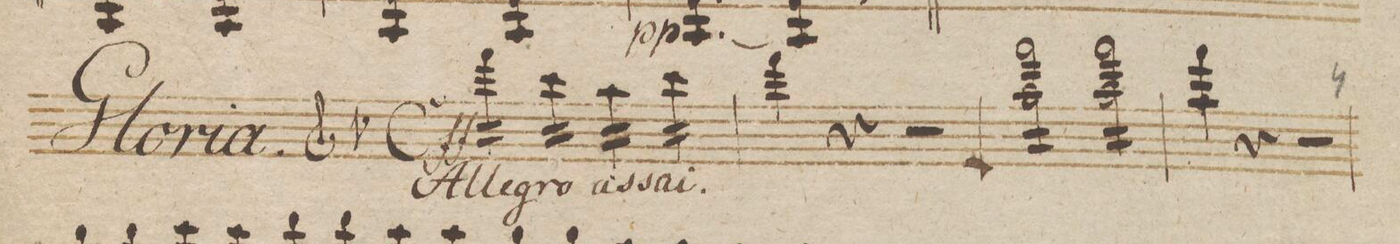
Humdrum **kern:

**kern	**dynam
*I"Violino 1mo	*
*clefG2	*
*k[b-]	*
*met(c)	*
*M4/4	*
*tremolo	*
16fff\LL	ff
16fff\	.
16fff\	.
16fff\JJ	.
16ccc\LL	.
16ccc\	.
16ccc\	.
16ccc\JJ	.
16aa\LL	.
16aa\	.
16aa\	.
16aa\JJ	.
16ccc\LL	.
16ccc\	.
16ccc\	.
16ccc\JJ	.
*Xtremolo	*
=2	=2
4fff\	.
4r	.
2r	.
=3	=3
*tremolo	*
*2\right	*
16fff 16aa\LL	.
16fff 16aa\	.
16fff 16aa\	.
16fff 16aa\	.
16fff 16aa\	.
16fff 16aa\	.
16fff 16aa\	.
16fff 16aa\JJ	.
16fff 16aa\LL	.
16fff 16aa\	.
16fff 16aa\	.
16fff 16aa\	.
16fff 16aa\	.
16fff 16aa\	.
16fff 16aa\	.
16fff 16aa\JJ	.
*Xtremolo	*
=4	=4
4fff 4aa\	.
4r	.
2r	.
=5	=5
*-	*-
